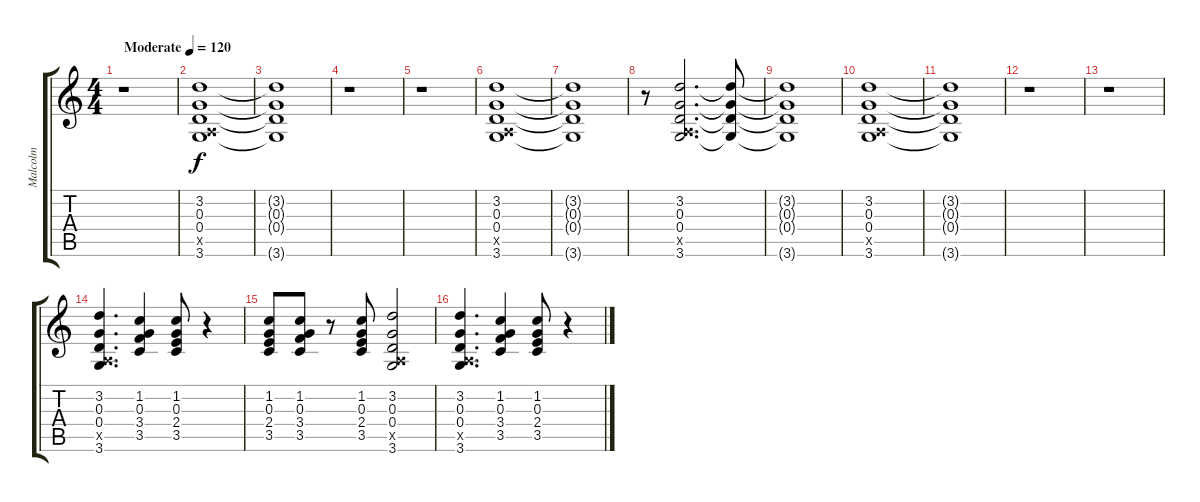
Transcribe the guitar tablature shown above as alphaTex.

\track ("Malcolm" "Malcolm") {instrument distortionguitar}
\staff {score tabs}
\tuning (E4 B3 G3 D3 A2 E2) {hide}
\ts (4 4)
\tempo (120 "Moderate")
\clef g2
\ks c
r.1{dy f instrument distortionguitar} |
(3.2 0.3 0.4 0.5{x} 3.6).1 |
(3.2{t} 0.3{t} 0.4{t} 3.6{t}).1 |
r.1 |
r.1 |
(3.2 0.3 0.4 0.5{x} 3.6).1 |
(3.2{t} 0.3{t} 0.4{t} 3.6{t}).1 |
r.8 (3.2 0.3 0.4 0.5{x} 3.6).2{d} (3.2{t} 0.3{t} 0.4{t} 3.6{t}).8 |
(3.2{t} 0.3{t} 0.4{t} 3.6{t}).1 |
(3.2 0.3 0.4 0.5{x} 3.6).1 |
(3.2{t} 0.3{t} 0.4{t} 3.6{t}).1 |
r.1 |
r.1 |
(3.2 0.3 0.4 0.5{x} 3.6).4{d} (1.2 0.3 3.4 3.5).4 (1.2 0.3 2.4 3.5).8 r.4 |
(1.2 0.3 2.4 3.5).8 (1.2 0.3 3.4 3.5).8 r.8 (1.2 0.3 2.4 3.5).8 (3.2 0.3 0.4 0.5{x} 3.6).2 |
(3.2 0.3 0.4 0.5{x} 3.6).4{d} (1.2 0.3 3.4 3.5).4 (1.2 0.3 2.4 3.5).8 r.4
